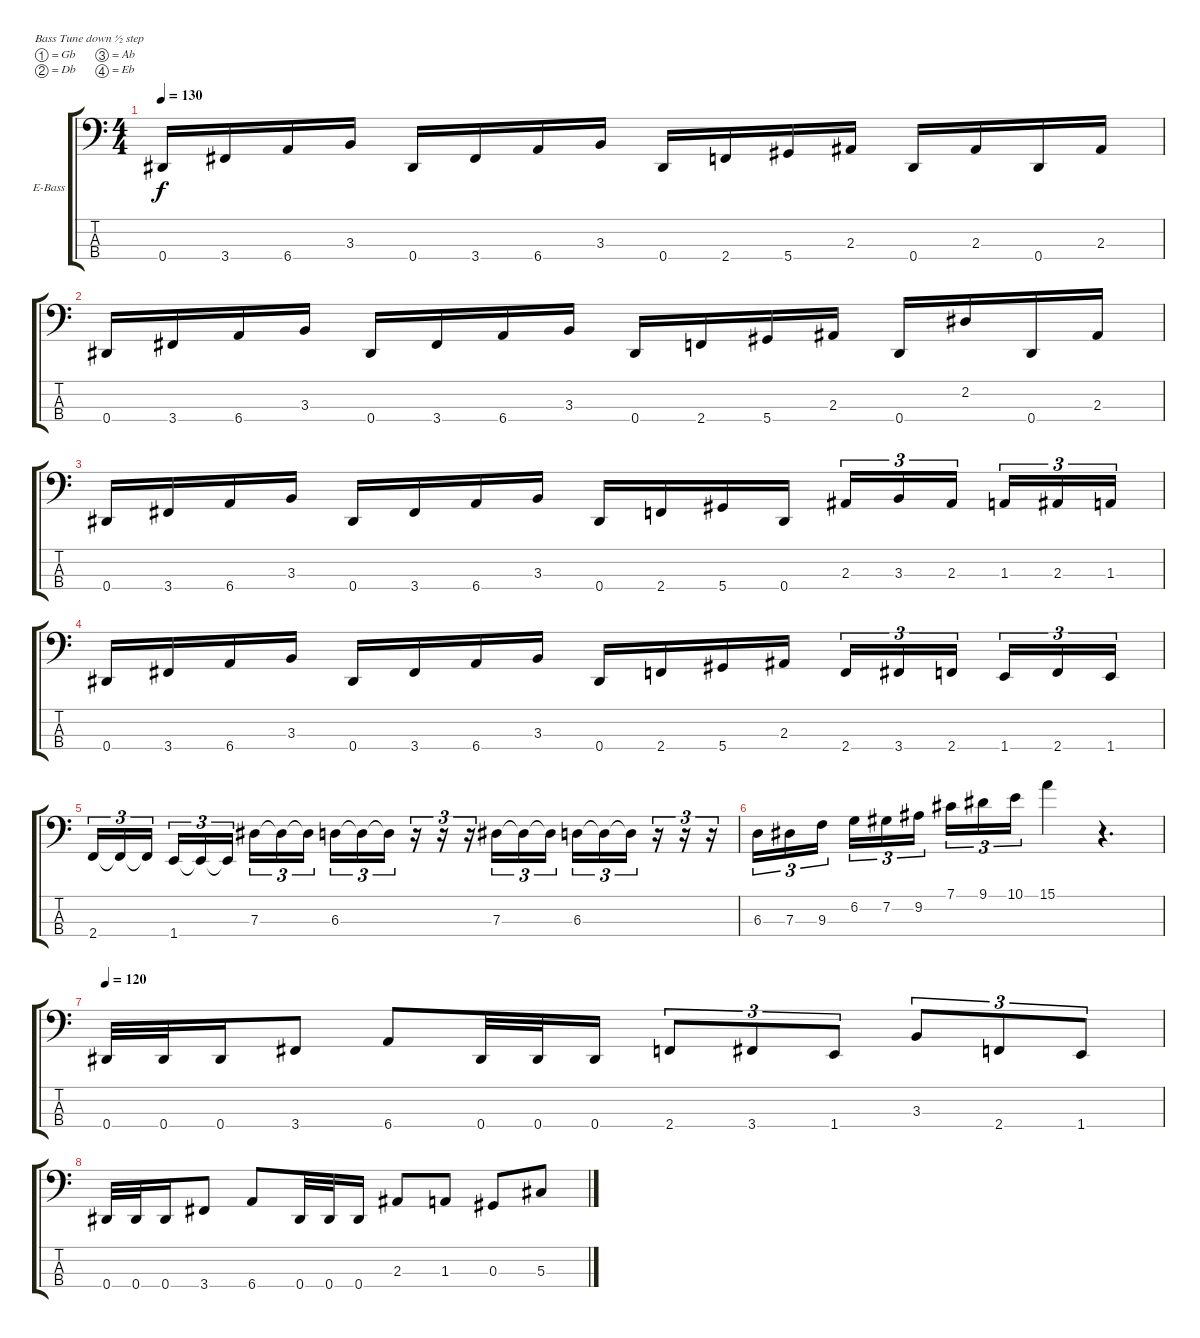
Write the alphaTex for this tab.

\defaultSystemsLayout 4
\bracketExtendMode groupsimilarinstruments
\firstSystemTrackNameOrientation horizontal
\otherSystemsTrackNameOrientation horizontal
\track ("Electric Bass" "E-Bass") {instrument electricbassfinger}
\staff {score tabs}
\tuning (Gb2 Db2 Ab1 Eb1)
\ts (4 4)
\tempo 130
\clef f4
\scale
0.333333
\ks c
0.4.16{dy f} 3.4.16 6.4.16 3.3.16 0.4.16 3.4.16 6.4.16 3.3.16 0.4.16 2.4.16 5.4.16 2.3.16 0.4.16 2.3.16 0.4.16 2.3.16 |
\scale
0.333333 0.4.16 3.4.16 6.4.16 3.3.16 0.4.16 3.4.16 6.4.16 3.3.16 0.4.16 2.4.16 5.4.16 2.3.16 0.4.16 2.2.16 0.4.16 2.3.16 |
\scale
0.333333 0.4.16 3.4.16 6.4.16 3.3.16 0.4.16 3.4.16 6.4.16 3.3.16 0.4.16 2.4.16 5.4.16 0.4.16 2.3.16{tu (3 2)} 3.3.16{tu (3 2)} 2.3.16{tu (3 2)} 1.3.16{tu (3 2)} 2.3.16{tu (3 2)} 1.3.16{tu (3 2)} |
\scale
0.333333 0.4.16 3.4.16 6.4.16 3.3.16 0.4.16 3.4.16 6.4.16 3.3.16 0.4.16 2.4.16 5.4.16 2.3.16 2.4.16{tu (3 2)} 3.4.16{tu (3 2)} 2.4.16{tu (3 2)} 1.4.16{tu (3 2)} 2.4.16{tu (3 2)} 1.4.16{tu (3 2)} |
\scale
0.333333 2.4.16{tu (3 2)} 2.4{t}.16{tu (3 2)} 2.4{t}.16{tu (3 2)} 1.4.16{tu (3 2)} 1.4{t}.16{tu (3 2)} 1.4{t}.16{tu (3 2)} 7.3.16{tu (3 2)} 7.3{t}.16{tu (3 2)} 7.3{t}.16{tu (3 2)} 6.3.16{tu (3 2)} 6.3{t}.16{tu (3 2)} 6.3{t}.16{tu (3 2)} r.16{tu (3 2)} r.16{tu (3 2)} r.16{tu (3 2)} 7.3.16{tu (3 2)} 7.3{t}.16{tu (3 2)} 7.3{t}.16{tu (3 2)} 6.3.16{tu (3 2)} 6.3{t}.16{tu (3 2)} 6.3{t}.16{tu (3 2)} r.16{tu (3 2)} r.16{tu (3 2)} r.16{tu (3 2)} |
\scale
0.333333 6.3.16{tu (3 2)} 7.3.16{tu (3 2)} 9.3.16{tu (3 2)} 6.2.16{tu (3 2)} 7.2.16{tu (3 2)} 9.2.16{tu (3 2)} 7.1.16{tu (3 2)} 9.1.16{tu (3 2)} 10.1.16{tu (3 2)} 15.1.4 r.4{d} |
\tempo 120
\scale
0.333333 0.4.32 0.4.32 0.4.16 3.4.8 6.4.8 0.4.32 0.4.32 0.4.16 2.4.8{tu (3 2)} 3.4.8{tu (3 2)} 1.4.8{tu (3 2)} 3.3.8{tu (3 2)} 2.4.8{tu (3 2)} 1.4.8{tu (3 2)} |
\scale
0.333333 0.4.32 0.4.32 0.4.16 3.4.8 6.4.8 0.4.32 0.4.32 0.4.16 2.3.8 1.3.8 0.3.8 5.3.8
